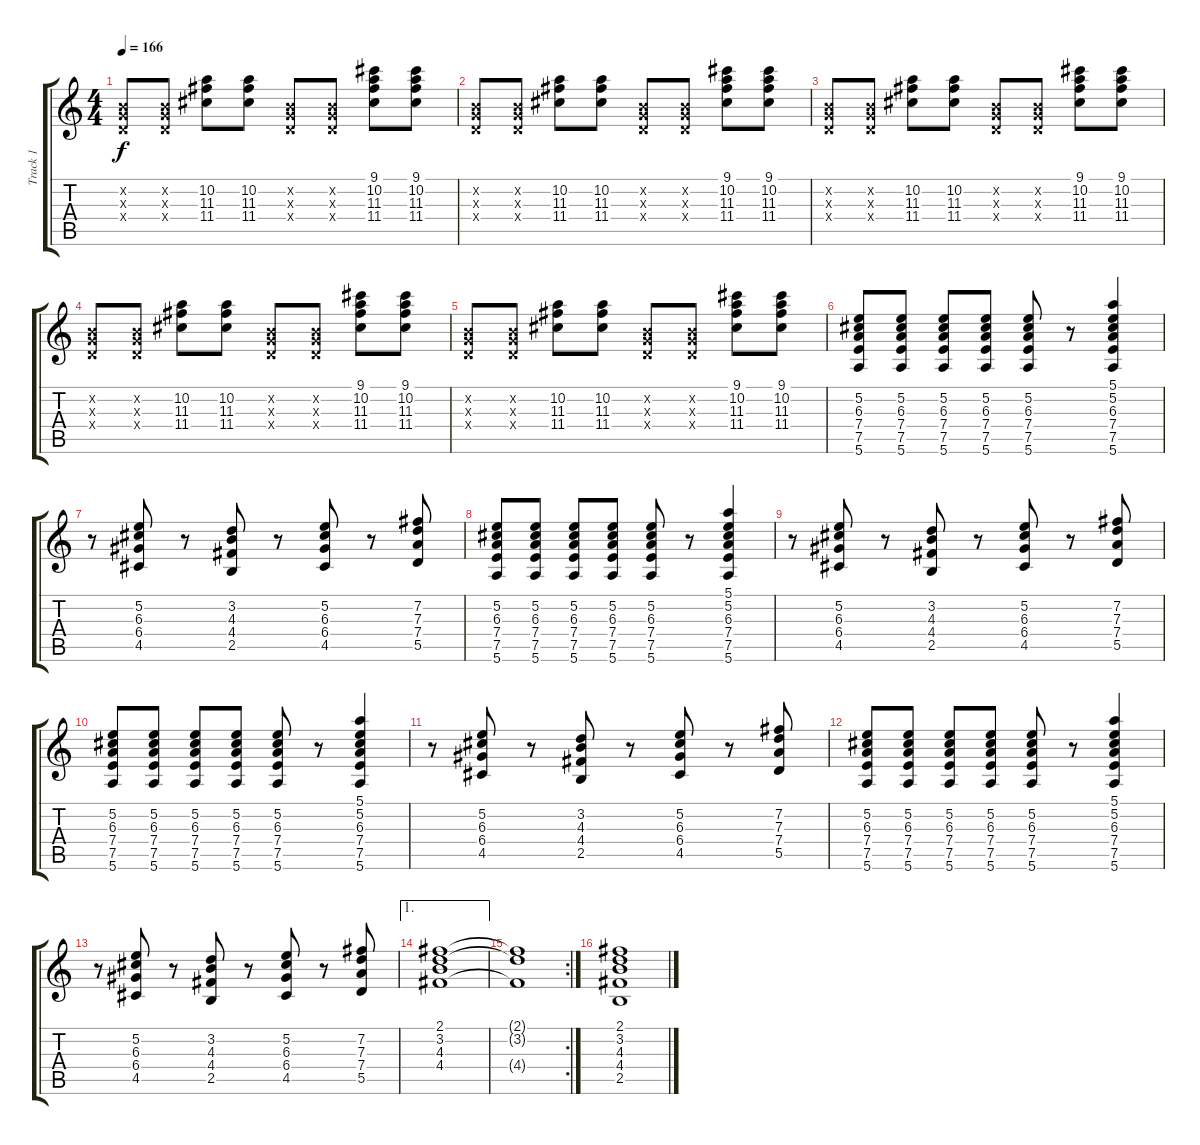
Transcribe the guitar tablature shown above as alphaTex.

\track ("Track 1" "Track 1") {instrument distortionguitar}
\staff {score tabs}
\tuning (E4 B3 G3 D3 A2 E2) {hide}
\ts (4 4)
\tempo 166
\clef g2
\ks c
(0.2{x} 0.3{x} 0.4{x}).8{dy f} (0.2{x} 0.3{x} 0.4{x}).8 (10.2 11.3 11.4).8 (10.2 11.3 11.4).8 (0.2{x} 0.3{x} 0.4{x}).8 (0.2{x} 0.3{x} 0.4{x}).8 (9.1 10.2 11.3 11.4).8 (9.1 10.2 11.3 11.4).8 |
(0.2{x} 0.3{x} 0.4{x}).8 (0.2{x} 0.3{x} 0.4{x}).8 (10.2 11.3 11.4).8 (10.2 11.3 11.4).8 (0.2{x} 0.3{x} 0.4{x}).8 (0.2{x} 0.3{x} 0.4{x}).8 (9.1 10.2 11.3 11.4).8 (9.1 10.2 11.3 11.4).8 |
(0.2{x} 0.3{x} 0.4{x}).8 (0.2{x} 0.3{x} 0.4{x}).8 (10.2 11.3 11.4).8 (10.2 11.3 11.4).8 (0.2{x} 0.3{x} 0.4{x}).8 (0.2{x} 0.3{x} 0.4{x}).8 (9.1 10.2 11.3 11.4).8 (9.1 10.2 11.3 11.4).8 |
(0.2{x} 0.3{x} 0.4{x}).8 (0.2{x} 0.3{x} 0.4{x}).8 (10.2 11.3 11.4).8 (10.2 11.3 11.4).8 (0.2{x} 0.3{x} 0.4{x}).8 (0.2{x} 0.3{x} 0.4{x}).8 (9.1 10.2 11.3 11.4).8 (9.1 10.2 11.3 11.4).8 |
(0.2{x} 0.3{x} 0.4{x}).8 (0.2{x} 0.3{x} 0.4{x}).8 (10.2 11.3 11.4).8 (10.2 11.3 11.4).8 (0.2{x} 0.3{x} 0.4{x}).8 (0.2{x} 0.3{x} 0.4{x}).8 (9.1 10.2 11.3 11.4).8 (9.1 10.2 11.3 11.4).8 |
(5.2 6.3 7.4 7.5 5.6).8 (5.2 6.3 7.4 7.5 5.6).8 (5.2 6.3 7.4 7.5 5.6).8 (5.2 6.3 7.4 7.5 5.6).8 (5.2 6.3 7.4 7.5 5.6).8 r.8 (5.1 5.2 6.3 7.4 7.5 5.6).4 |
r.8 (5.2 6.3 6.4 4.5).8 r.8 (3.2 4.3 4.4 2.5).8 r.8 (5.2 6.3 6.4 4.5).8 r.8 (7.2 7.3 7.4 5.5).8 |
(5.2 6.3 7.4 7.5 5.6).8 (5.2 6.3 7.4 7.5 5.6).8 (5.2 6.3 7.4 7.5 5.6).8 (5.2 6.3 7.4 7.5 5.6).8 (5.2 6.3 7.4 7.5 5.6).8 r.8 (5.1 5.2 6.3 7.4 7.5 5.6).4 |
r.8 (5.2 6.3 6.4 4.5).8 r.8 (3.2 4.3 4.4 2.5).8 r.8 (5.2 6.3 6.4 4.5).8 r.8 (7.2 7.3 7.4 5.5).8 |
(5.2 6.3 7.4 7.5 5.6).8 (5.2 6.3 7.4 7.5 5.6).8 (5.2 6.3 7.4 7.5 5.6).8 (5.2 6.3 7.4 7.5 5.6).8 (5.2 6.3 7.4 7.5 5.6).8 r.8 (5.1 5.2 6.3 7.4 7.5 5.6).4 |
r.8 (5.2 6.3 6.4 4.5).8 r.8 (3.2 4.3 4.4 2.5).8 r.8 (5.2 6.3 6.4 4.5).8 r.8 (7.2 7.3 7.4 5.5).8 |
(5.2 6.3 7.4 7.5 5.6).8 (5.2 6.3 7.4 7.5 5.6).8 (5.2 6.3 7.4 7.5 5.6).8 (5.2 6.3 7.4 7.5 5.6).8 (5.2 6.3 7.4 7.5 5.6).8 r.8 (5.1 5.2 6.3 7.4 7.5 5.6).4 |
r.8 (5.2 6.3 6.4 4.5).8 r.8 (3.2 4.3 4.4 2.5).8 r.8 (5.2 6.3 6.4 4.5).8 r.8 (7.2 7.3 7.4 5.5).8 |
\ae 1
(2.1 3.2 4.3 4.4).1 |
\rc 2
(2.1{t} 3.2{t} 4.4{t}).1 |
(2.1 3.2 4.3 4.4 2.5).1
